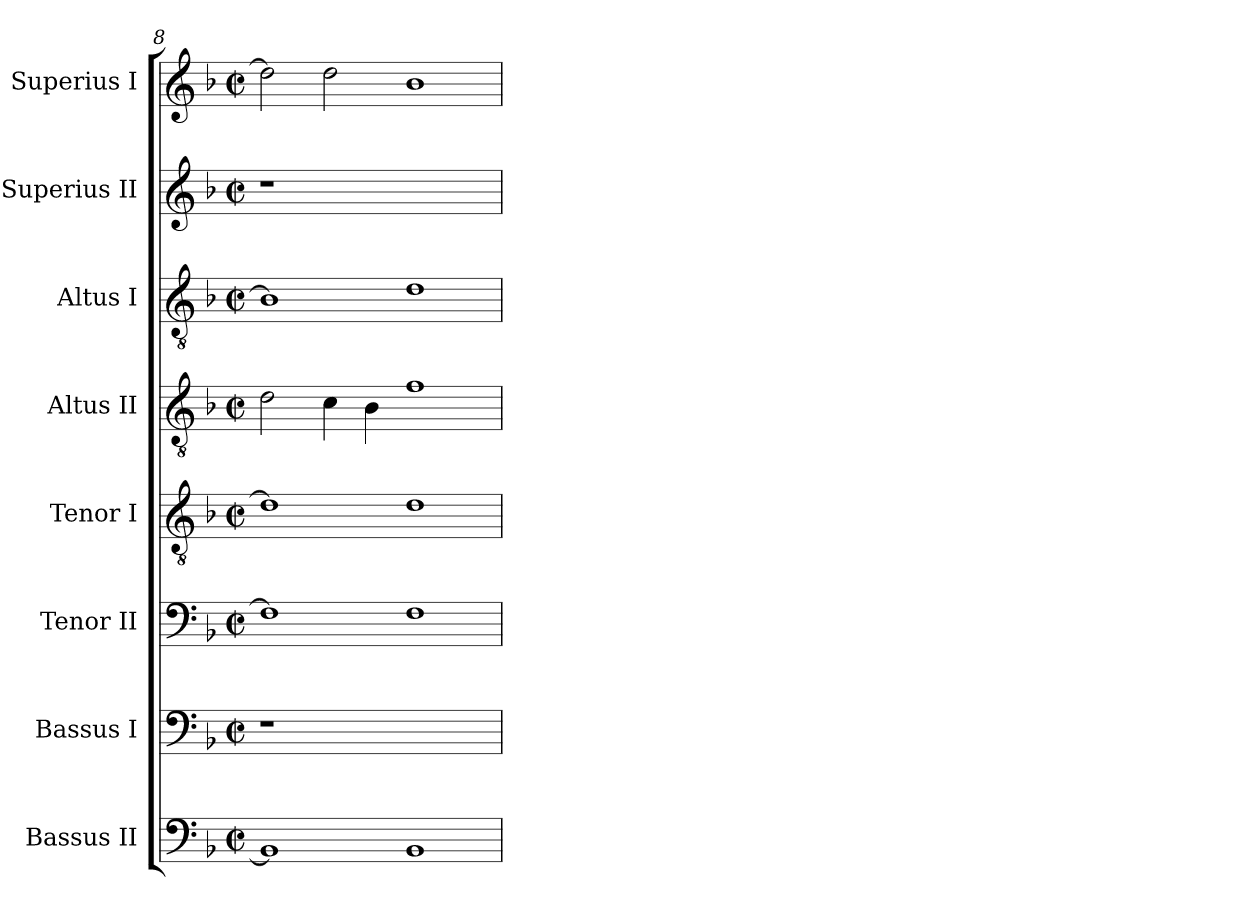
**kern	**kern	**kern	**kern	**kern	**kern	**kern	**kern
*part8	*part7	*part6	*part5	*part4	*part3	*part2	*part1
*staff8	*staff7	*staff6	*staff5	*staff4	*staff3	*staff2	*staff1
*I"Bassus II	*I"Bassus I	*I"Tenor II	*I"Tenor I	*I"Altus II	*I"Altus I	*I"Superius II	*I"Superius I
*I'B. II	*I'B. I	*I'T. II	*I'T. I	*I'A. II	*I'A. I	*I'S. II	*I'S. I
*clefF4	*clefF4	*clefF4	*clefGv2	*clefGv2	*clefGv2	*clefG2	*clefG2
*	*	*	*ITrd7c12	*ITrd7c12	*ITrd7c12	*	*
*k[b-]	*k[b-]	*k[b-]	*k[b-]	*k[b-]	*k[b-]	*k[b-]	*k[b-]
*F:	*F:	*F:	*F:	*F:	*F:	*F:	*F:
*M2/2	*M2/2	*M2/2	*M2/2	*M2/2	*M2/2	*M2/2	*M2/2
*met(c|)	*met(c|)	*met(c|)	*met(c|)	*met(c|)	*met(c|)	*met(c|)	*met(c|)
=8	=8	=8	=8	=8	=8	=8	=8
!	!LO:N:vis=1	!	!	!	!	!LO:N:vis=1	!
1BB-i]	1r	1Fi]	1Di]	2Di\	1BB-i]	1r	2ddi\]
.	.	.	.	4Ci\	.	.	2ddi\
.	.	.	.	4BB-i\	.	.	.
1BB-i	1ryy	1Fi	1Di	1Fi	1Di	1ryy	1b-i
=	=	=	=	=	=	=	=
*-	*-	*-	*-	*-	*-	*-	*-
